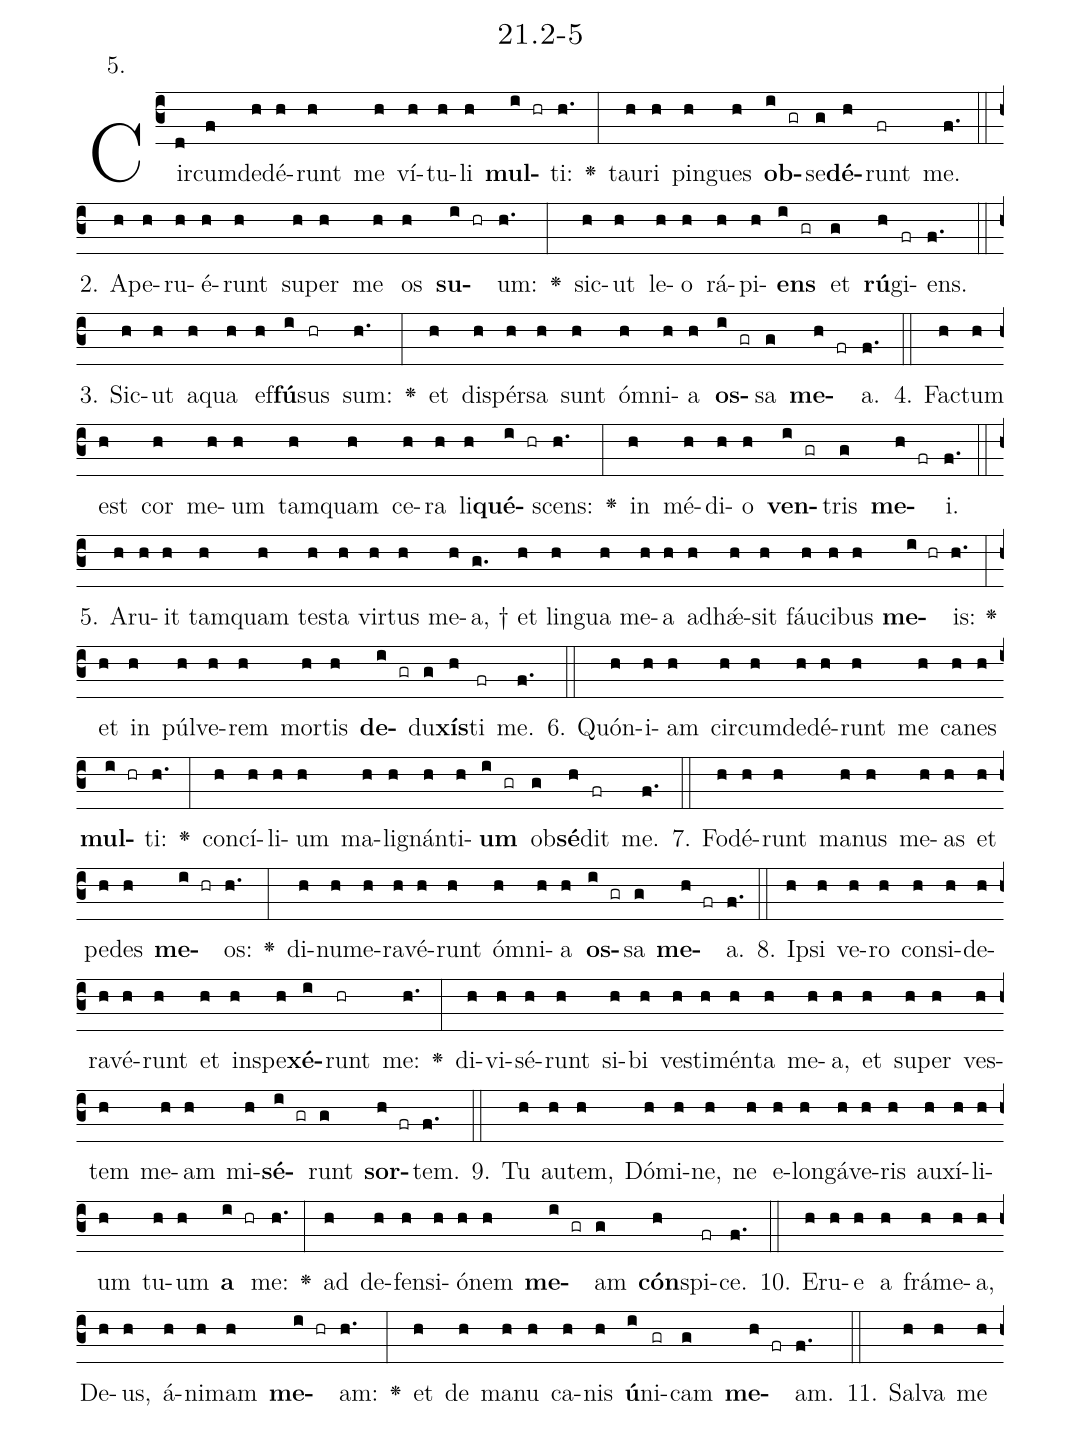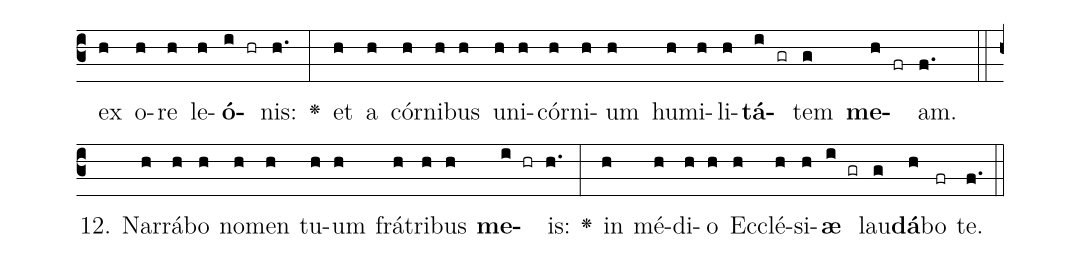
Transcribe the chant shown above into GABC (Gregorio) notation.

name: 21.2-5;
annotation: 5.;
%%
(c3)Cir(d)cum(f)de(h)dé(h)runt(h) me(h) ví(h)tu(h)li(h) <b>mul</b>(i hr)ti:(h.) <v>\greheightstar</v>(:) tau(h)ri(h) pin(h)gues(h) <b>ob</b>(i gr)se(g)<b>dé</b>(h)runt(fr) me.(f.) (::)
2. A(h)pe(h)ru(h)é(h)runt(h) su(h)per(h) me(h) os(h) <b>su</b>(i hr)um:(h.) <v>\greheightstar</v>(:) sic(h)ut(h) le(h)o(h) rá(h)pi(h)<b>ens</b>(i gr) et(g) <b>rú</b>(h)gi(fr)ens.(f.) (::)
3. Sic(h)ut(h) a(h)qua(h) ef(h)<b>fú</b>(i)sus(hr) sum:(h.) <v>\greheightstar</v>(:) et(h) di(h)spér(h)sa(h) sunt(h) óm(h)ni(h)a(h) <b>os</b>(i gr)sa(g) <b>me</b>(h fr)a.(f.) (::)
4. Fac(h)tum(h) est(h) cor(h) me(h)um(h) tam(h)quam(h) ce(h)ra(h) li(h)<b>qué</b>(i hr)scens:(h.) <v>\greheightstar</v>(:) in(h) mé(h)di(h)o(h) <b>ven</b>(i gr)tris(g) <b>me</b>(h fr)i.(f.) (::)
5. A(h)ru(h)it(h) tam(h)quam(h) tes(h)ta(h) vir(h)tus(h) me(h)a, †(g.) et(h) lin(h)gua(h) me(h)a(h) ad(h)hǽ(h)sit(h) fáu(h)ci(h)bus(h) <b>me</b>(i hr)is:(h.) <v>\greheightstar</v>(:) et(h) in(h) púl(h)ve(h)rem(h) mor(h)tis(h) <b>de</b>(i gr)du(g)<b>xís</b>(h)ti(fr) me.(f.) (::)
6. Quón(h)i(h)am(h) cir(h)cum(h)de(h)dé(h)runt(h) me(h) ca(h)nes(h) <b>mul</b>(i hr)ti:(h.) <v>\greheightstar</v>(:) con(h)cí(h)li(h)um(h) ma(h)li(h)gnán(h)ti(h)<b>um</b>(i gr) ob(g)<b>sé</b>(h)dit(fr) me.(f.) (::)
7. Fo(h)dé(h)runt(h) ma(h)nus(h) me(h)as(h) et(h) pe(h)des(h) <b>me</b>(i hr)os:(h.) <v>\greheightstar</v>(:) di(h)nu(h)me(h)ra(h)vé(h)runt(h) óm(h)ni(h)a(h) <b>os</b>(i gr)sa(g) <b>me</b>(h fr)a.(f.) (::)
8. Ip(h)si(h) ve(h)ro(h) con(h)si(h)de(h)ra(h)vé(h)runt(h) et(h) in(h)spe(h)<b>xé</b>(i)runt(hr) me:(h.) <v>\greheightstar</v>(:) di(h)vi(h)sé(h)runt(h) si(h)bi(h) ves(h)ti(h)mén(h)ta(h) me(h)a,(h) et(h) su(h)per(h) ves(h)tem(h) me(h)am(h) mi(h)<b>sé</b>(i gr)runt(g) <b>sor</b>(h fr)tem.(f.) (::)
9. Tu(h) au(h)tem,(h) Dó(h)mi(h)ne,(h) ne(h) e(h)lon(h)gá(h)ve(h)ris(h) au(h)xí(h)li(h)um(h) tu(h)um(h) <b>a</b>(i hr) me:(h.) <v>\greheightstar</v>(:) ad(h) de(h)fen(h)si(h)ó(h)nem(h) <b>me</b>(i gr)am(g) <b>cón</b>(h)spi(fr)ce.(f.) (::)
10. E(h)ru(h)e(h) a(h) frá(h)me(h)a,(h) De(h)us,(h) á(h)ni(h)mam(h) <b>me</b>(i hr)am:(h.) <v>\greheightstar</v>(:) et(h) de(h) ma(h)nu(h) ca(h)nis(h) <b>ú</b>(i)ni(gr)cam(g) <b>me</b>(h fr)am.(f.) (::)
11. Sal(h)va(h) me(h) ex(h) o(h)re(h) le(h)<b>ó</b>(i hr)nis:(h.) <v>\greheightstar</v>(:) et(h) a(h) cór(h)ni(h)bus(h) u(h)ni(h)cór(h)ni(h)um(h) hu(h)mi(h)li(h)<b>tá</b>(i gr)tem(g) <b>me</b>(h fr)am.(f.) (::)
12. Nar(h)rá(h)bo(h) no(h)men(h) tu(h)um(h) frá(h)tri(h)bus(h) <b>me</b>(i hr)is:(h.) <v>\greheightstar</v>(:) in(h) mé(h)di(h)o(h) Ec(h)clé(h)si(h)<b>æ</b>(i gr) lau(g)<b>dá</b>(h)bo(fr) te.(f.) (::)
